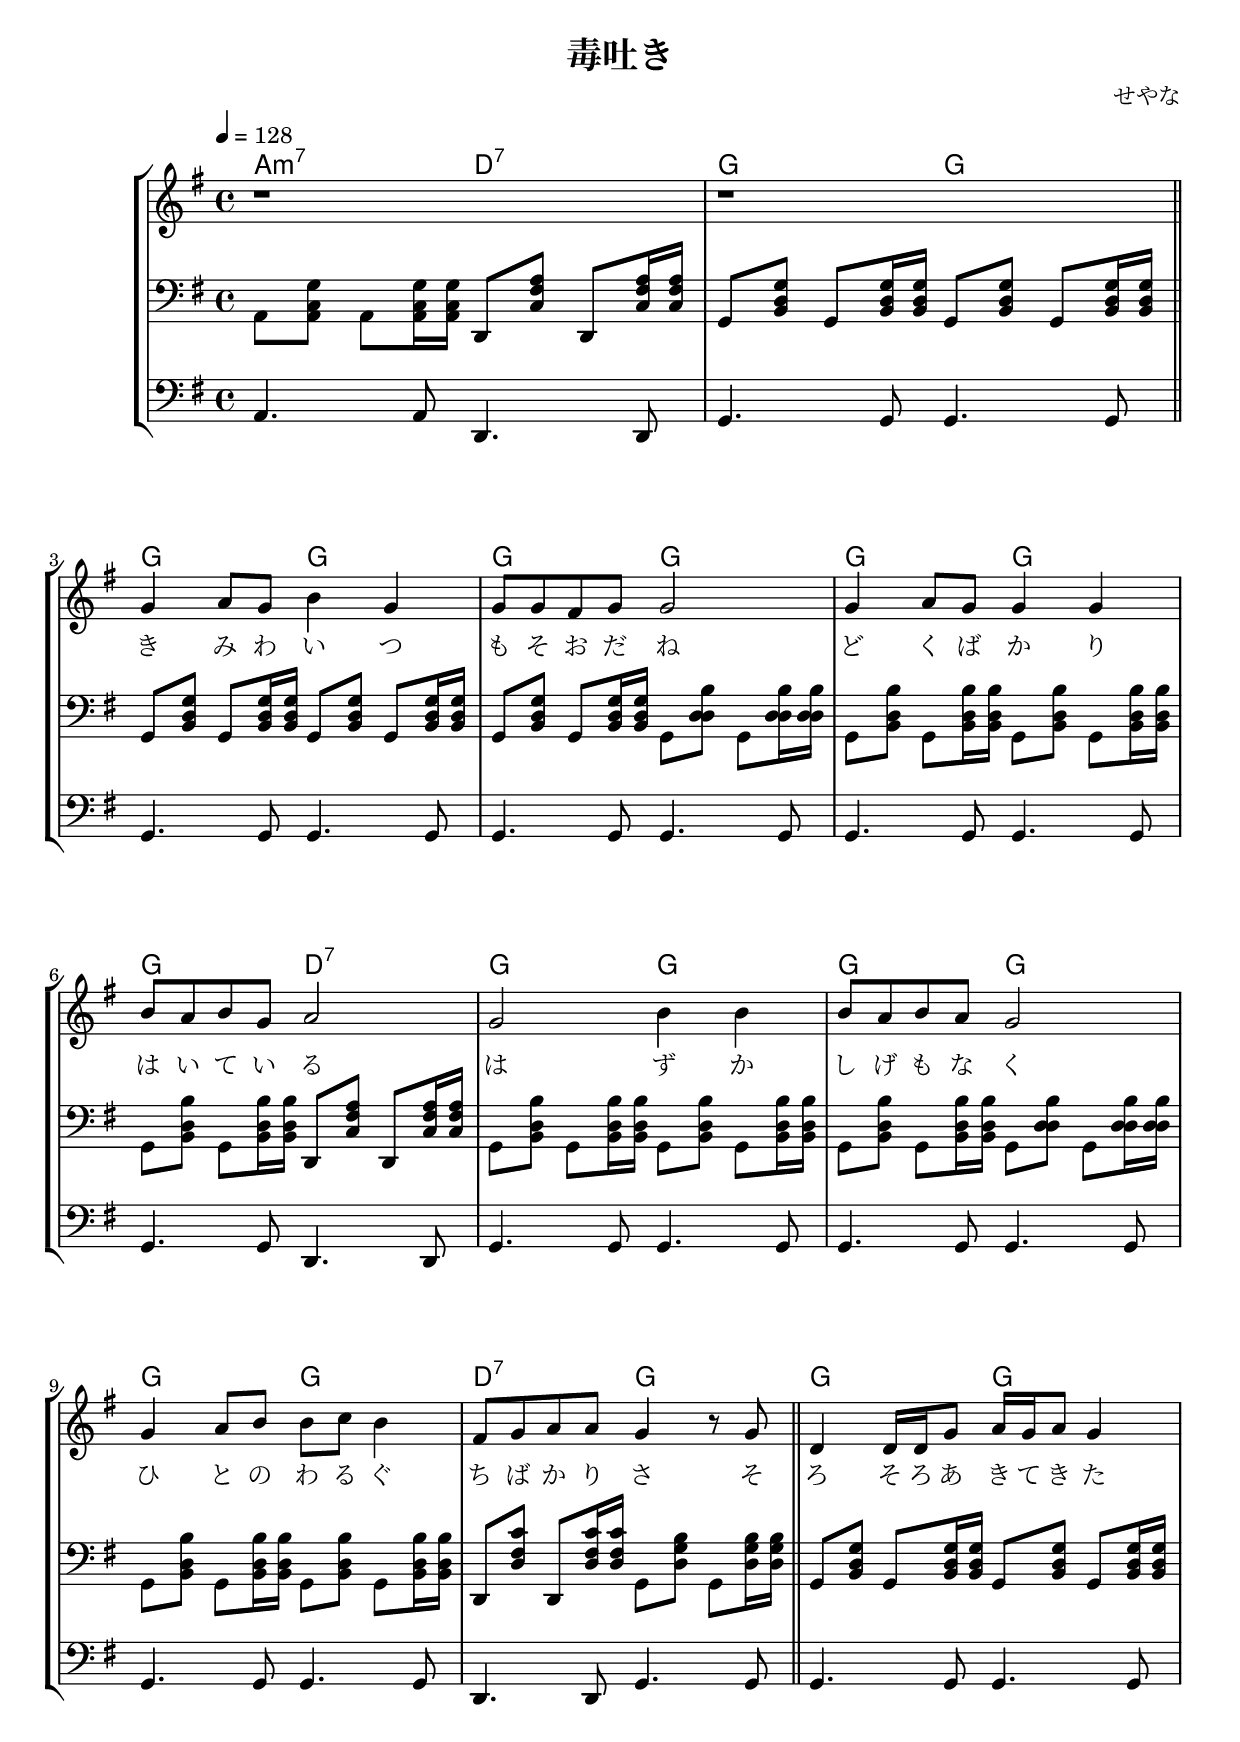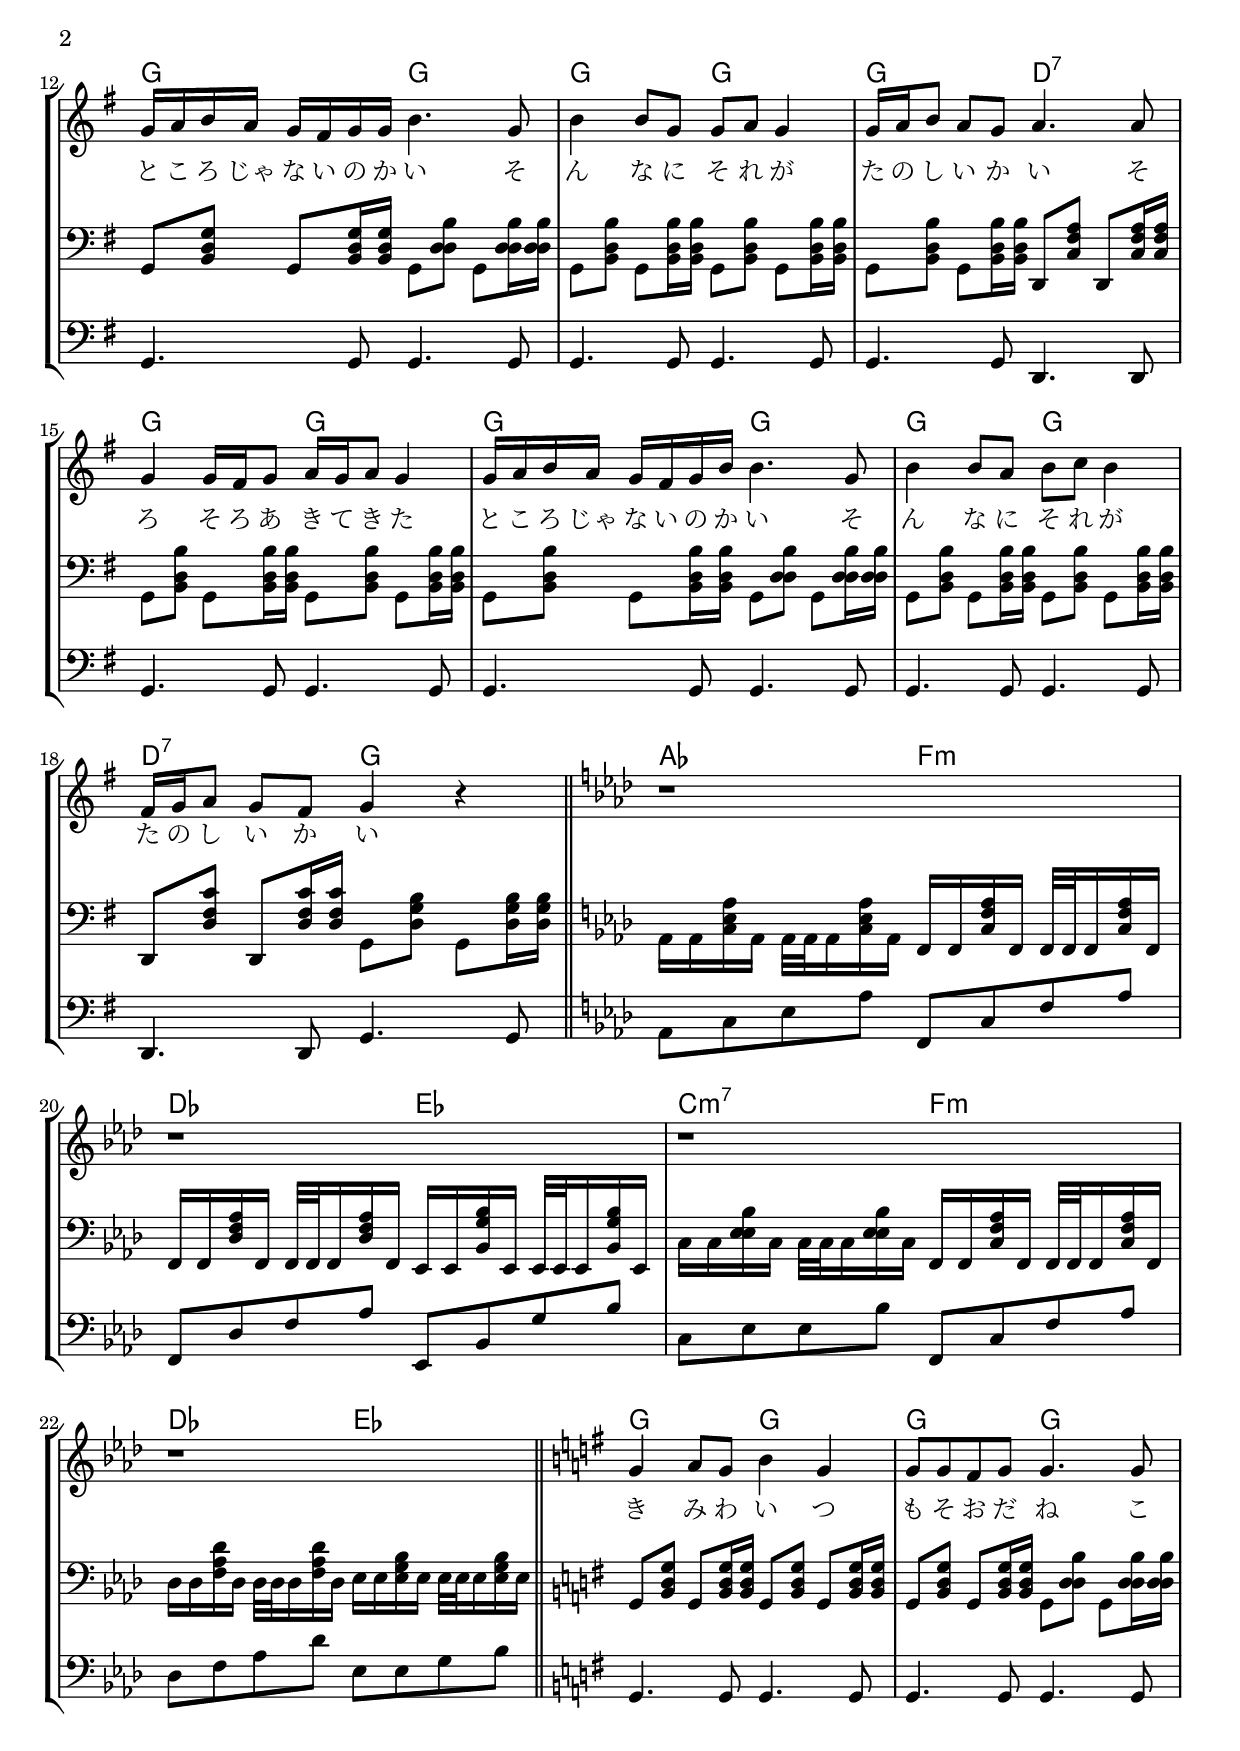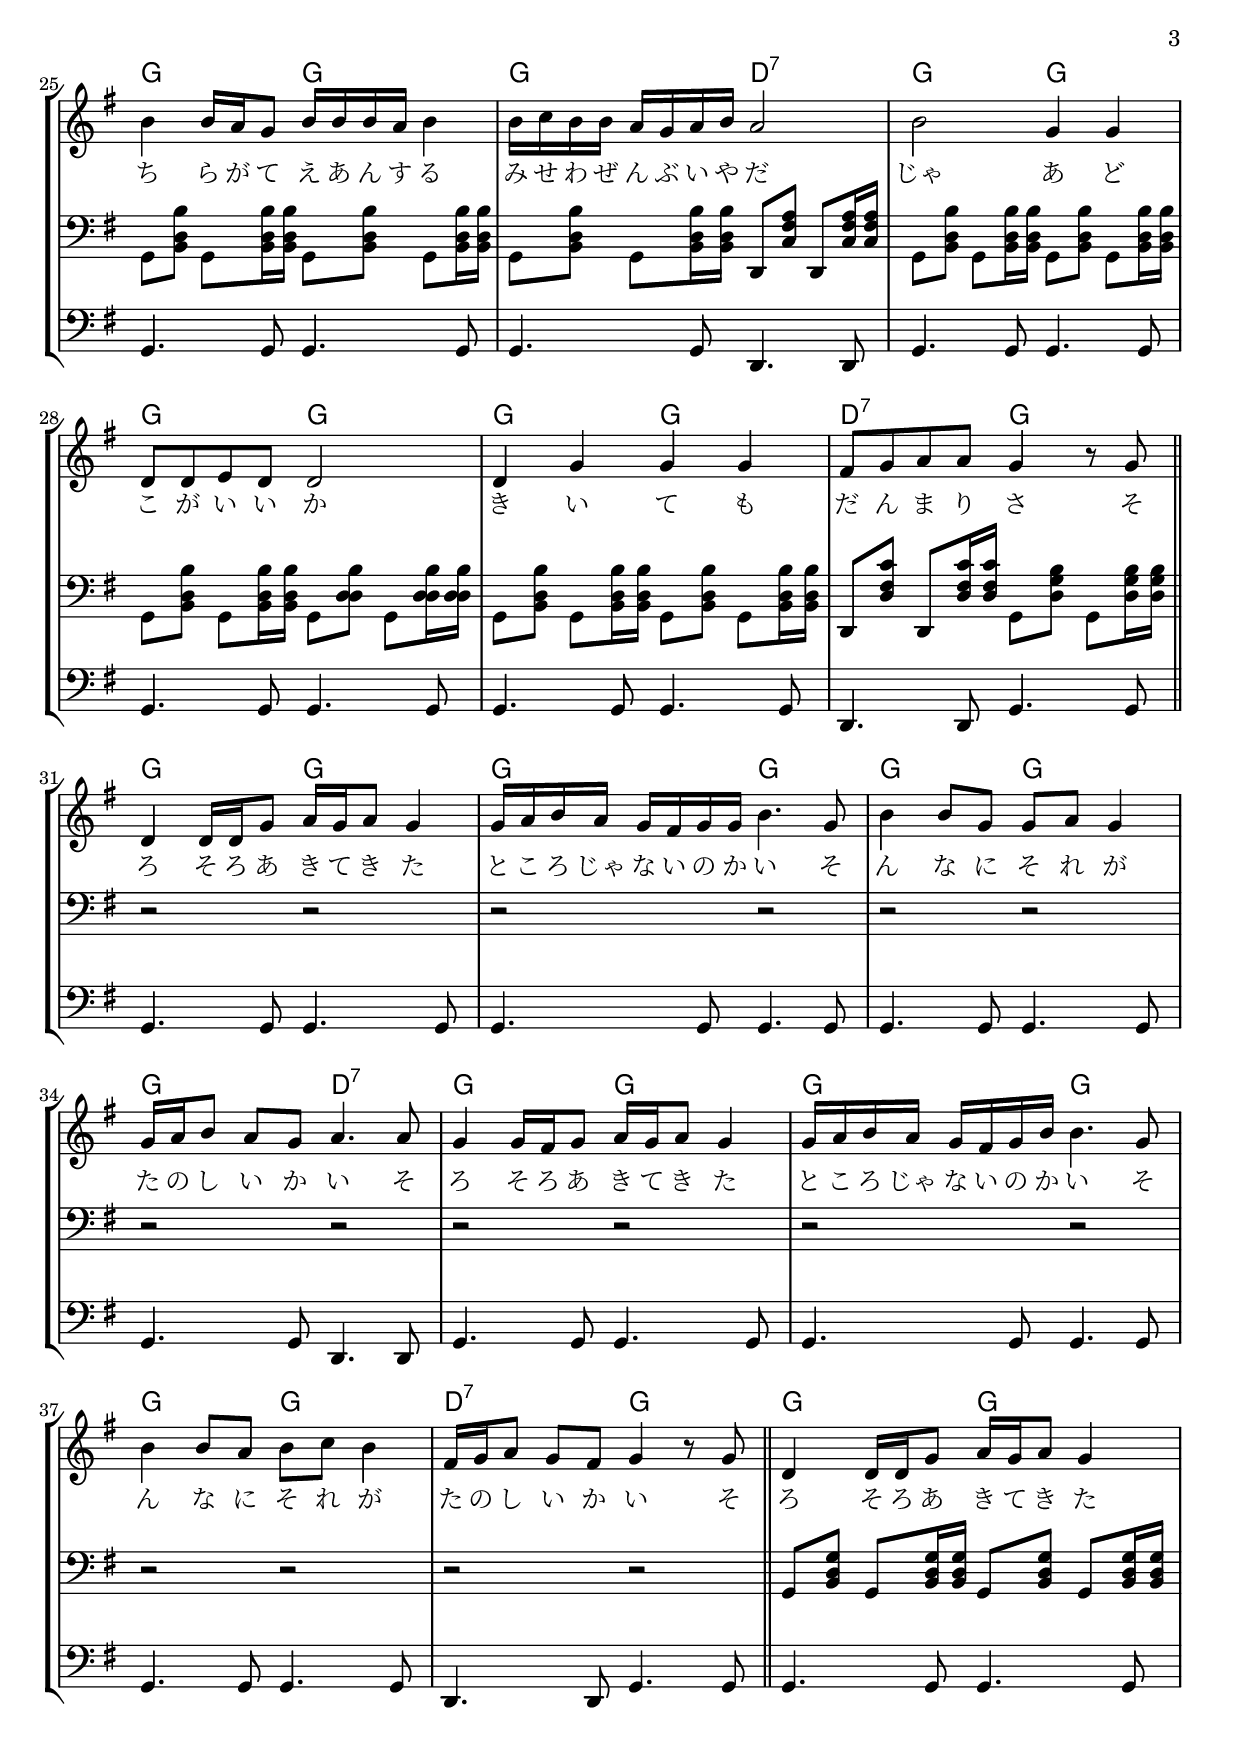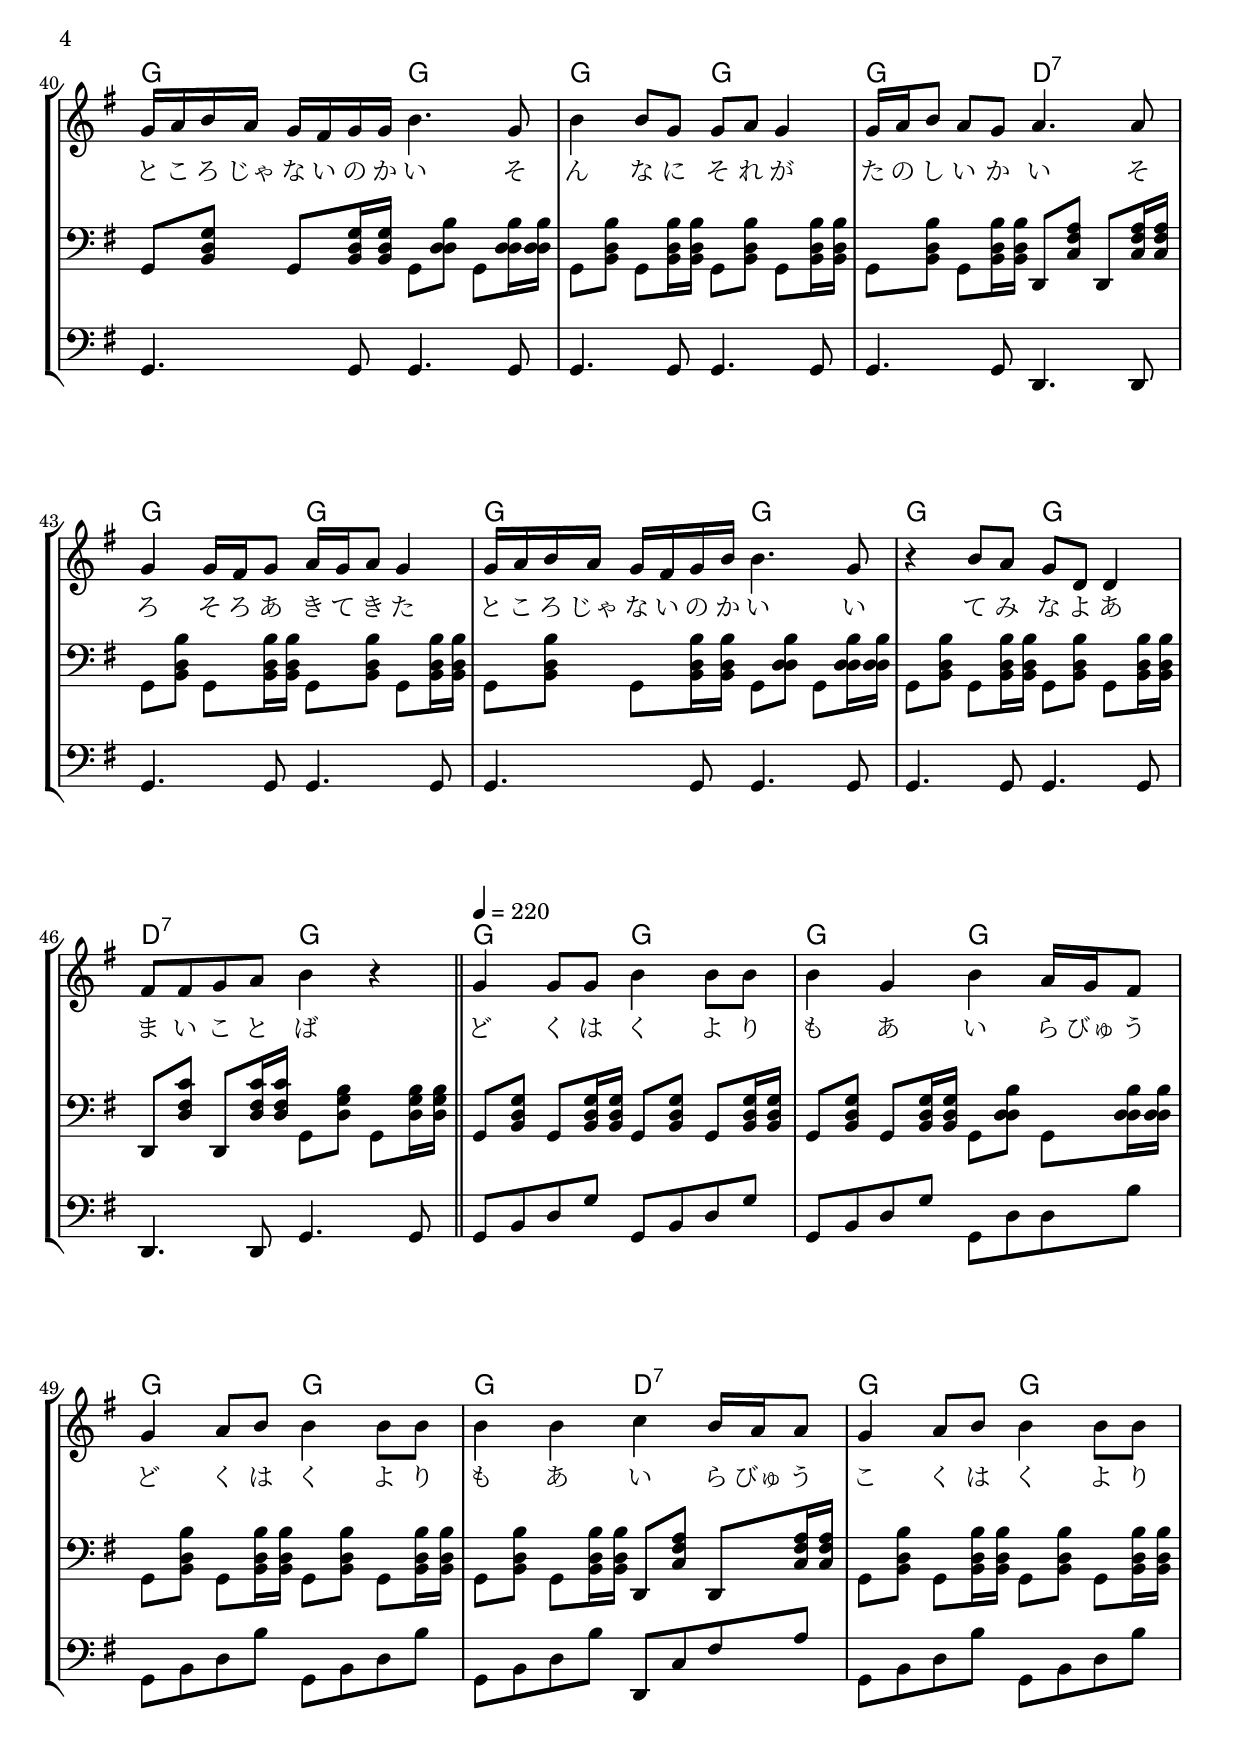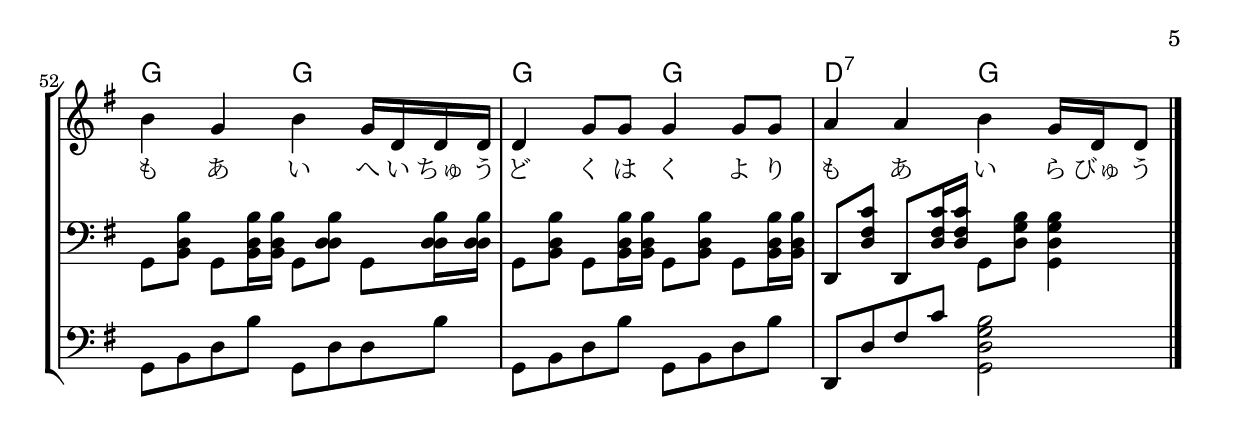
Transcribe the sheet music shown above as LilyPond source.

\version "2.12.1"

\header {
	title = \markup {毒吐き}
	composer = \markup \center-column {せやな}
}

harmony = \chordmode {
	a2:min7 d:7 g g 

	g g g g g g g d:7 g g g g g g d:7 g 

	g g g g g g g d:7 g g g g g g d:7 g 

	as f:m des es c:min7 f:m des es 

	g g g g g g g d:7 g g g g g g d:7 g 

	g g g g g g g d:7 g g g g g g d:7 g 

	g g g g g g g d:7 g g g g g g d:7 g 

	g g g g g g g d:7 g g g g g g d:7 g 
}

melody = {
	\key g \major
	\tempo 4 = 128
	r1 | r1   
	\set Staff.midiInstrument = #"mmi0.38"
	 g'4  a'8  g'8  b'4  g'4 
	g'8  g'8  fis'8  g'8  g'2 
	g'4  a'8  g'8  g'4  g'4 
	b'8  a'8  b'8  g'8  a'2 
	g'2  b'4  b'4 
	b'8  a'8  b'8  a'8  g'2 
	g'4  a'8  b'8  b'8  c''8  b'4 
	fis'8  g'8  a'8  a'8  g'4  	r8 	\set Staff.midiInstrument = #"mmi0.38"
	g'8 
	d'4  d'16  d'16  g'8  a'16  g'16  a'8  g'4 
	g'16  a'16  b'16  a'16  g'16  fis'16  g'16  g'16  b'4.  g'8 
	b'4  b'8  g'8  g'8  a'8  g'4 
	g'16  a'16  b'8  a'8  g'8  a'4.  a'8 
	g'4  g'16  fis'16  g'8  a'16  g'16  a'8  g'4 
	g'16  a'16  b'16  a'16  g'16  fis'16  g'16  b'16  b'4.  g'8 
	b'4  b'8  a'8  b'8  c''8  b'4 
	fis'16  g'16  a'8  g'8  fis'8  g'4  	r4 	\key as \major
	r1 | r1 | r1 | r1   
	\set Staff.midiInstrument = #"mmi0.38"
		\key g \major
 g'4  a'8  g'8  b'4  g'4 
	g'8  g'8  fis'8  g'8  g'4.  g'8 
	b'4  b'16  a'16  g'8  b'16  b'16  b'16  a'16  b'4 
	b'16  c''16  b'16  b'16  a'16  g'16  a'16  b'16  a'2 
	b'2  g'4  g'4 
	d'8  d'8  e'8  d'8  d'2 
	d'4  g'4  g'4  g'4 
	fis'8  g'8  a'8  a'8  g'4  	r8 	\set Staff.midiInstrument = #"mmi0.38"
	g'8 
	d'4  d'16  d'16  g'8  a'16  g'16  a'8  g'4 
	g'16  a'16  b'16  a'16  g'16  fis'16  g'16  g'16  b'4.  g'8 
	b'4  b'8  g'8  g'8  a'8  g'4 
	g'16  a'16  b'8  a'8  g'8  a'4.  a'8 
	g'4  g'16  fis'16  g'8  a'16  g'16  a'8  g'4 
	g'16  a'16  b'16  a'16  g'16  fis'16  g'16  b'16  b'4.  g'8 
	b'4  b'8  a'8  b'8  c''8  b'4 
	fis'16  g'16  a'8  g'8  fis'8  g'4  	r8 	\set Staff.midiInstrument = #"mmi0.38"
	g'8 
	d'4  d'16  d'16  g'8  a'16  g'16  a'8  g'4 
	g'16  a'16  b'16  a'16  g'16  fis'16  g'16  g'16  b'4.  g'8 
	b'4  b'8  g'8  g'8  a'8  g'4 
	g'16  a'16  b'8  a'8  g'8  a'4.  a'8 
	g'4  g'16  fis'16  g'8  a'16  g'16  a'8  g'4 
	g'16  a'16  b'16  a'16  g'16  fis'16  g'16  b'16  b'4.  g'8 
	r4  b'8  a'8  g'8  d'8  d'4 
	fis'8  fis'8  g'8  a'8  b'4  	r4 	\set Staff.midiInstrument = #"mmi0.38"
		\tempo 4 = 220
 g'4  g'8  g'8  b'4  b'8  b'8 
	b'4  g'4  b'4  a'16  g'16  fis'8 
	g'4  a'8  b'8  b'4  b'8  b'8 
	b'4  b'4  c''4  b'16  a'16  a'8 
	g'4  a'8  b'8  b'4  b'8  b'8 
	b'4  g'4  b'4  g'16  d'16  d'16  d'16 
	d'4  g'8  g'8  g'4  g'8  g'8 
	a'4  a'4  b'4  g'16  d'16  d'8
	\bar "|."
}

words = \lyricmode {
	
	き  み  わ  い  つ  も  そ  お  だ  ね  ど  く  ば  か  り  は  い  て  い  る  は  ず  か  し  げ  も  な  く  ひ  と  の  わ  る  ぐ  ち  ば  か  り  さ  
	そ  ろ  そ  ろ  あ  き  て  き  た  と  こ  ろ  じゃ  な  い  の  か  い  そ  ん  な  に  そ  れ  が  た  の  し  い  か  い  そ  ろ  そ  ろ  あ  き  て  き  た  と  こ  ろ  じゃ  な  い  の  か  い  そ  ん  な  に  そ  れ  が  た  の  し  い  か  い  
	
	き  み  わ  い  つ  も  そ  お  だ  ね  こ  ち  ら  が  て  え  あ  ん  す  る  み  せ  わ  ぜ  ん  ぶ  い  や  だ  じゃ  あ  ど  こ  が  い  い  か  き  い  て  も  だ  ん  ま  り  さ  
	そ  ろ  そ  ろ  あ  き  て  き  た  と  こ  ろ  じゃ  な  い  の  か  い  そ  ん  な  に  そ  れ  が  た  の  し  い  か  い  そ  ろ  そ  ろ  あ  き  て  き  た  と  こ  ろ  じゃ  な  い  の  か  い  そ  ん  な  に  そ  れ  が  た  の  し  い  か  い  
	そ  ろ  そ  ろ  あ  き  て  き  た  と  こ  ろ  じゃ  な  い  の  か  い  そ  ん  な  に  そ  れ  が  た  の  し  い  か  い  そ  ろ  そ  ろ  あ  き  て  き  た  と  こ  ろ  じゃ  な  い  の  か  い  い  て  み  な  よ  あ  ま  い  こ  と  ば  
	ど  く  は  く  よ  り  も  あ  い  ら  びゅ  う  ど  く  は  く  よ  り  も  あ  い  ら  びゅ  う  こ  く  は  く  よ  り  も  あ  い  へ  い  ちゅ  う  ど  く  は  く  よ  り  も  あ  い  ら  びゅ  う  
}

tempochange = {
	\tempo 4 = 128
	r1 | r1 \bar "||"
	\tempo 4 = 128
	r1 | r1 | r1 | r1 | r1 | r1 | r1 | r1 \bar "||"
	\tempo 4 = 128
	r1 | r1 | r1 | r1 | r1 | r1 | r1 | r1 \bar "||"
	\tempo 4 = 128
	r1 | r1 | r1 | r1 \bar "||"
	\tempo 4 = 128
	r1 | r1 | r1 | r1 | r1 | r1 | r1 | r1 \bar "||"
	\tempo 4 = 128
	r1 | r1 | r1 | r1 | r1 | r1 | r1 | r1 \bar "||"
	\tempo 4 = 128
	r1 | r1 | r1 | r1 | r1 | r1 | r1 | r1 \bar "||"
	\tempo 4 = 220
	r1 | r1 | r1 | r1 | r1 | r1 | r1 | r1 \bar "|."
}

mainacc = {
	\clef bass
	\set Staff.midiInstrument = #"Distorted Guitar"
	\key g \major
	\tempo 4 = 128
	a,8 <a, c g> a, <a, c g>16 <a, c g>
	d,8 <c fis a> d, <c fis a>16 <c fis a>
	g,8 <b, d g> g, <b, d g>16 <b, d g>
	g,8 <b, d g> g, <b, d g>16 <b, d g>
	\bar "||"

	\set Staff.midiInstrument = #"Distorted Guitar"
	g,8 <b, d g> g, <b, d g>16 <b, d g>
	g,8 <b, d g> g, <b, d g>16 <b, d g>
	g,8 <b, d g> g, <b, d g>16 <b, d g>
	g,8 <d d b> g, <d d b>16 <d d b>
	g,8 <b, d b> g, <b, d b>16 <b, d b>
	g,8 <b, d b> g, <b, d b>16 <b, d b>
	g,8 <b, d b> g, <b, d b>16 <b, d b>
	d,8 <c fis a> d, <c fis a>16 <c fis a>
	g,8 <b, d b> g, <b, d b>16 <b, d b>
	g,8 <b, d b> g, <b, d b>16 <b, d b>
	g,8 <b, d b> g, <b, d b>16 <b, d b>
	g,8 <d d b> g, <d d b>16 <d d b>
	g,8 <b, d b> g, <b, d b>16 <b, d b>
	g,8 <b, d b> g, <b, d b>16 <b, d b>
	d,8 <d fis c'> d, <d fis c'>16 <d fis c'>
	g,8 <d g b> g, <d g b>16 <d g b>
	\bar "||"

	\set Staff.midiInstrument = #"Distorted Guitar"
	g,8 <b, d g> g, <b, d g>16 <b, d g>
	g,8 <b, d g> g, <b, d g>16 <b, d g>
	g,8 <b, d g> g, <b, d g>16 <b, d g>
	g,8 <d d b> g, <d d b>16 <d d b>
	g,8 <b, d b> g, <b, d b>16 <b, d b>
	g,8 <b, d b> g, <b, d b>16 <b, d b>
	g,8 <b, d b> g, <b, d b>16 <b, d b>
	d,8 <c fis a> d, <c fis a>16 <c fis a>
	g,8 <b, d b> g, <b, d b>16 <b, d b>
	g,8 <b, d b> g, <b, d b>16 <b, d b>
	g,8 <b, d b> g, <b, d b>16 <b, d b>
	g,8 <d d b> g, <d d b>16 <d d b>
	g,8 <b, d b> g, <b, d b>16 <b, d b>
	g,8 <b, d b> g, <b, d b>16 <b, d b>
	d,8 <d fis c'> d, <d fis c'>16 <d fis c'>
	g,8 <d g b> g, <d g b>16 <d g b>
	\bar "||"

	\set Staff.midiInstrument = #"Distorted Guitar"
	\key as \major
	as,16 as,16 <c es as>16 as,16   as,32 as,32 as,16 <c es as>16 as,16
	f,16 f,16 <c f as>16 f,16   f,32 f,32 f,16 <c f as>16 f,16
	f,16 f,16 <des f as>16 f,16   f,32 f,32 f,16 <des f as>16 f,16
	es,16 es,16 <bes, g bes>16 es,16   es,32 es,32 es,16 <bes, g bes>16 es,16
	c16 c16 <es es bes>16 c16   c32 c32 c16 <es es bes>16 c16
	f,16 f,16 <c f as>16 f,16   f,32 f,32 f,16 <c f as>16 f,16
	des16 des16 <f as des'>16 des16   des32 des32 des16 <f as des'>16 des16
	es16 es16 <es g bes>16 es16   es32 es32 es16 <es g bes>16 es16
	\bar "||"

	\set Staff.midiInstrument = #"Distorted Guitar"
	\key g \major
	g,8 <b, d g> g, <b, d g>16 <b, d g>
	g,8 <b, d g> g, <b, d g>16 <b, d g>
	g,8 <b, d g> g, <b, d g>16 <b, d g>
	g,8 <d d b> g, <d d b>16 <d d b>
	g,8 <b, d b> g, <b, d b>16 <b, d b>
	g,8 <b, d b> g, <b, d b>16 <b, d b>
	g,8 <b, d b> g, <b, d b>16 <b, d b>
	d,8 <c fis a> d, <c fis a>16 <c fis a>
	g,8 <b, d b> g, <b, d b>16 <b, d b>
	g,8 <b, d b> g, <b, d b>16 <b, d b>
	g,8 <b, d b> g, <b, d b>16 <b, d b>
	g,8 <d d b> g, <d d b>16 <d d b>
	g,8 <b, d b> g, <b, d b>16 <b, d b>
	g,8 <b, d b> g, <b, d b>16 <b, d b>
	d,8 <d fis c'> d, <d fis c'>16 <d fis c'>
	g,8 <d g b> g, <d g b>16 <d g b>
	\bar "||"

	\set Staff.midiInstrument = #"Acoustic grand"
	r2
	r2
	r2
	r2
	r2
	r2
	r2
	r2
	r2
	r2
	r2
	r2
	r2
	r2
	r2
	r2
	\bar "||"

	\set Staff.midiInstrument = #"Distorted Guitar"
	g,8 <b, d g> g, <b, d g>16 <b, d g>
	g,8 <b, d g> g, <b, d g>16 <b, d g>
	g,8 <b, d g> g, <b, d g>16 <b, d g>
	g,8 <d d b> g, <d d b>16 <d d b>
	g,8 <b, d b> g, <b, d b>16 <b, d b>
	g,8 <b, d b> g, <b, d b>16 <b, d b>
	g,8 <b, d b> g, <b, d b>16 <b, d b>
	d,8 <c fis a> d, <c fis a>16 <c fis a>
	g,8 <b, d b> g, <b, d b>16 <b, d b>
	g,8 <b, d b> g, <b, d b>16 <b, d b>
	g,8 <b, d b> g, <b, d b>16 <b, d b>
	g,8 <d d b> g, <d d b>16 <d d b>
	g,8 <b, d b> g, <b, d b>16 <b, d b>
	g,8 <b, d b> g, <b, d b>16 <b, d b>
	d,8 <d fis c'> d, <d fis c'>16 <d fis c'>
	g,8 <d g b> g, <d g b>16 <d g b>
	\bar "||"

	\set Staff.midiInstrument = #"Distorted Guitar"
	\tempo 4 = 220
	g,8 <b, d g> g, <b, d g>16 <b, d g>
	g,8 <b, d g> g, <b, d g>16 <b, d g>
	g,8 <b, d g> g, <b, d g>16 <b, d g>
	g,8 <d d b> g, <d d b>16 <d d b>
	g,8 <b, d b> g, <b, d b>16 <b, d b>
	g,8 <b, d b> g, <b, d b>16 <b, d b>
	g,8 <b, d b> g, <b, d b>16 <b, d b>
	d,8 <c fis a> d, <c fis a>16 <c fis a>
	g,8 <b, d b> g, <b, d b>16 <b, d b>
	g,8 <b, d b> g, <b, d b>16 <b, d b>
	g,8 <b, d b> g, <b, d b>16 <b, d b>
	g,8 <d d b> g, <d d b>16 <d d b>
	g,8 <b, d b> g, <b, d b>16 <b, d b>
	g,8 <b, d b> g, <b, d b>16 <b, d b>
	d,8 <d fis c'> d, <d fis c'>16 <d fis c'>
	g,8 <d g b>8 <g, d g b>4
	\bar "|."
}

subacc = {
	\clef bass
	\set Staff.midiInstrument = #"Slap Bass 1"
	\key g \major
	\tempo 4 = 128
	a,4.a,8
	d,4.d,8
	g,4.g,8
	g,4.g,8
	\bar "||"

	\set Staff.midiInstrument = #"Slap Bass 1"
	g,4.g,8
	g,4.g,8
	g,4.g,8
	g,4.g,8
	g,4.g,8
	g,4.g,8
	g,4.g,8
	d,4.d,8
	g,4.g,8
	g,4.g,8
	g,4.g,8
	g,4.g,8
	g,4.g,8
	g,4.g,8
	d,4.d,8
	g,4.g,8
	\bar "||"

	\set Staff.midiInstrument = #"Slap Bass 1"
	g,4.g,8
	g,4.g,8
	g,4.g,8
	g,4.g,8
	g,4.g,8
	g,4.g,8
	g,4.g,8
	d,4.d,8
	g,4.g,8
	g,4.g,8
	g,4.g,8
	g,4.g,8
	g,4.g,8
	g,4.g,8
	d,4.d,8
	g,4.g,8
	\bar "||"

	\set Staff.midiInstrument = #"Guitar harmonics"
	\key as \major
	as,8 c8 es8 as8
	f,8 c8 f8 as8
	f,8 des8 f8 as8
	es,8 bes,8 g8 bes8
	c8 es8 es8 bes8
	f,8 c8 f8 as8
	des8 f8 as8 des'8
	es8 es8 g8 bes8
	\bar "||"

	\set Staff.midiInstrument = #"Slap Bass 1"
	\key g \major
	g,4.g,8
	g,4.g,8
	g,4.g,8
	g,4.g,8
	g,4.g,8
	g,4.g,8
	g,4.g,8
	d,4.d,8
	g,4.g,8
	g,4.g,8
	g,4.g,8
	g,4.g,8
	g,4.g,8
	g,4.g,8
	d,4.d,8
	g,4.g,8
	\bar "||"

	\set Staff.midiInstrument = #"Slap Bass 1"
	g,4.g,8
	g,4.g,8
	g,4.g,8
	g,4.g,8
	g,4.g,8
	g,4.g,8
	g,4.g,8
	d,4.d,8
	g,4.g,8
	g,4.g,8
	g,4.g,8
	g,4.g,8
	g,4.g,8
	g,4.g,8
	d,4.d,8
	g,4.g,8
	\bar "||"

	\set Staff.midiInstrument = #"Slap Bass 1"
	g,4.g,8
	g,4.g,8
	g,4.g,8
	g,4.g,8
	g,4.g,8
	g,4.g,8
	g,4.g,8
	d,4.d,8
	g,4.g,8
	g,4.g,8
	g,4.g,8
	g,4.g,8
	g,4.g,8
	g,4.g,8
	d,4.d,8
	g,4.g,8
	\bar "||"

	\set Staff.midiInstrument = #"Overdriven Guitar"
	\tempo 4 = 220
	g,8 b,8 d8 g8
	g,8 b,8 d8 g8
	g,8 b,8 d8 g8
	g,8 d8 d8 b8
	g,8 b,8 d8 b8
	g,8 b,8 d8 b8
	g,8 b,8 d8 b8
	d,8 c8 fis8 a8
	g,8 b,8 d8 b8
	g,8 b,8 d8 b8
	g,8 b,8 d8 b8
	g,8 d8 d8 b8
	g,8 b,8 d8 b8
	g,8 b,8 d8 b8
	d,8 d8 fis8 c'8
	<g, d g b>2
	\bar "|."
}

percA = {
	\drummode {
	r1  |hh4 hh4 hh2  \bar "||"
	r1  |hh4 hh4 hh4 hh4  |r1  |hh4 hh4 hh4 hh4  |r1  |hh4 hh4 hh4 hh4  |r1  |hh4 hh4 hh2  \bar "||"
	r1  |hh4 hh4 hh4 hh4  |r1  |hh4 hh4 hh4 hh4  |r1  |hh4 hh4 hh4 hh4  |r1  |hh4 hh4 hh2  \bar "||"
	r1  |hh4 hh4 hh4 hh4  |r1  |hh4 hh4 hh2  \bar "||"
	r1  |hh4 hh4 hh4 hh4  |r1  |hh4 hh4 hh4 hh4  |r1  |hh4 hh4 hh4 hh4  |r1  |hh4 hh4 hh2  \bar "||"
	r1  |hh4 hh4 hh4 hh4  |r1  |hh4 hh4 hh4 hh4  |r1  |hh4 hh4 hh4 hh4  |r1  |hh4 hh4 hh2  \bar "||"
	r1  |hh4 hh4 hh4 hh4  |r1  |hh4 hh4 hh4 hh4  |r1  |hh4 hh4 hh4 hh4  |r1  |hh4 hh4 hh2  \bar "||"
	r1  |hh4 hh4 hh4 hh4  |r1  |hh4 hh4 hh4 hh4  |r1  |hh4 hh4 hh4 hh4  |r1  |hh4 hh4 hh2  \bar "|."
	}
}

percB = {
	\drummode {
	sn4 sn4 sn4 sn4  |r4 sn4 r16 sn16 sn16 sn16 sn16 sn16 sn16 sn16  \bar "||"
	sn4 sn4 sn4 sn4  |r4 sn2 sn8. sn16  |sn4 sn4 sn4 sn4  |r4 sn2 sn8. sn16  |sn4 sn4 sn4 sn4  |r4 sn2 sn8. sn16  |sn4 sn4 sn4 sn4  |r4 sn4 r16 sn16 sn16 sn16 sn16 sn16 sn16 sn16  \bar "||"
	sn4 sn4 sn4 sn4  |r4 sn2 sn8. sn16  |sn4 sn4 sn4 sn4  |r4 sn2 sn8. sn16  |sn4 sn4 sn4 sn4  |r4 sn2 sn8. sn16  |sn4 sn4 sn4 sn4  |r4 sn4 r16 sn16 sn16 sn16 sn16 sn16 sn16 sn16  \bar "||"
	sn4 sn4 sn4 sn4  |r4 sn2 sn8. sn16  |sn4 sn4 sn4 sn4  |r4 sn4 r16 sn16 sn16 sn16 sn16 sn16 sn16 sn16  \bar "||"
	sn4 sn4 sn4 sn4  |r4 sn2 sn8. sn16  |sn4 sn4 sn4 sn4  |r4 sn2 sn8. sn16  |sn4 sn4 sn4 sn4  |r4 sn2 sn8. sn16  |sn4 sn4 sn4 sn4  |r4 sn4 r16 sn16 sn16 sn16 sn16 sn16 sn16 sn16  \bar "||"
	sn4 sn4 sn4 sn4  |r4 sn2 sn8. sn16  |sn4 sn4 sn4 sn4  |r4 sn2 sn8. sn16  |sn4 sn4 sn4 sn4  |r4 sn2 sn8. sn16  |sn4 sn4 sn4 sn4  |r4 sn4 r16 sn16 sn16 sn16 sn16 sn16 sn16 sn16  \bar "||"
	sn4 sn4 sn4 sn4  |r4 sn2 sn8. sn16  |sn4 sn4 sn4 sn4  |r4 sn2 sn8. sn16  |sn4 sn4 sn4 sn4  |r4 sn2 sn8. sn16  |sn4 sn4 sn4 sn4  |r4 sn4 r16 sn16 sn16 sn16 sn16 sn16 sn16 sn16  \bar "||"
	sn4 sn4 sn4 sn4  |r4 sn2 sn8. sn16  |sn4 sn4 sn4 sn4  |r4 sn2 sn8. sn16  |sn4 sn4 sn4 sn4  |r4 sn2 sn8. sn16  |sn4 sn4 sn4 sn4  |r4 sn4 r16 sn16 sn16 sn16 sn16 sn16 sn16 sn16  \bar "|."
	}
}

percC = {
	\drummode {
	bd16 bd16 bd16 bd16 bd16 bd16 bd16 bd16 bd16 bd16 bd16 bd16 bd16 bd16 bd16 bd16  |bd8 bd8 bd8 bd8 bd8 bd8 bd8 bd8  \bar "||"
	bd16 bd16 bd16 bd16 bd16 bd16 bd16 bd16 bd16 bd16 bd16 bd16 bd16 bd16 bd16 bd16  |bd8 bd8 bd8 bd8 bd8 bd8 bd8 bd8  |bd16 bd16 bd16 bd16 bd16 bd16 bd16 bd16 bd16 bd16 bd16 bd16 bd16 bd16 bd16 bd16  |bd8 bd8 bd8 bd8 bd8 bd8 bd8 bd8  |bd16 bd16 bd16 bd16 bd16 bd16 bd16 bd16 bd16 bd16 bd16 bd16 bd16 bd16 bd16 bd16  |bd8 bd8 bd8 bd8 bd8 bd8 bd8 bd8  |bd16 bd16 bd16 bd16 bd16 bd16 bd16 bd16 bd16 bd16 bd16 bd16 bd16 bd16 bd16 bd16  |bd8 bd8 bd8 bd8 bd8 bd8 bd8 bd8  \bar "||"
	bd16 bd16 bd16 bd16 bd16 bd16 bd16 bd16 bd16 bd16 bd16 bd16 bd16 bd16 bd16 bd16  |bd8 bd8 bd8 bd8 bd8 bd8 bd8 bd8  |bd16 bd16 bd16 bd16 bd16 bd16 bd16 bd16 bd16 bd16 bd16 bd16 bd16 bd16 bd16 bd16  |bd8 bd8 bd8 bd8 bd8 bd8 bd8 bd8  |bd16 bd16 bd16 bd16 bd16 bd16 bd16 bd16 bd16 bd16 bd16 bd16 bd16 bd16 bd16 bd16  |bd8 bd8 bd8 bd8 bd8 bd8 bd8 bd8  |bd16 bd16 bd16 bd16 bd16 bd16 bd16 bd16 bd16 bd16 bd16 bd16 bd16 bd16 bd16 bd16  |bd8 bd8 bd8 bd8 bd8 bd8 bd8 bd8  \bar "||"
	bd16 bd16 bd16 bd16 bd16 bd16 bd16 bd16 bd16 bd16 bd16 bd16 bd16 bd16 bd16 bd16  |bd8 bd8 bd8 bd8 bd8 bd8 bd8 bd8  |bd16 bd16 bd16 bd16 bd16 bd16 bd16 bd16 bd16 bd16 bd16 bd16 bd16 bd16 bd16 bd16  |bd8 bd8 bd8 bd8 bd8 bd8 bd8 bd8  \bar "||"
	bd16 bd16 bd16 bd16 bd16 bd16 bd16 bd16 bd16 bd16 bd16 bd16 bd16 bd16 bd16 bd16  |bd8 bd8 bd8 bd8 bd8 bd8 bd8 bd8  |bd16 bd16 bd16 bd16 bd16 bd16 bd16 bd16 bd16 bd16 bd16 bd16 bd16 bd16 bd16 bd16  |bd8 bd8 bd8 bd8 bd8 bd8 bd8 bd8  |bd16 bd16 bd16 bd16 bd16 bd16 bd16 bd16 bd16 bd16 bd16 bd16 bd16 bd16 bd16 bd16  |bd8 bd8 bd8 bd8 bd8 bd8 bd8 bd8  |bd16 bd16 bd16 bd16 bd16 bd16 bd16 bd16 bd16 bd16 bd16 bd16 bd16 bd16 bd16 bd16  |bd8 bd8 bd8 bd8 bd8 bd8 bd8 bd8  \bar "||"
	bd16 bd16 bd16 bd16 bd16 bd16 bd16 bd16 bd16 bd16 bd16 bd16 bd16 bd16 bd16 bd16  |bd8 bd8 bd8 bd8 bd8 bd8 bd8 bd8  |bd16 bd16 bd16 bd16 bd16 bd16 bd16 bd16 bd16 bd16 bd16 bd16 bd16 bd16 bd16 bd16  |bd8 bd8 bd8 bd8 bd8 bd8 bd8 bd8  |bd16 bd16 bd16 bd16 bd16 bd16 bd16 bd16 bd16 bd16 bd16 bd16 bd16 bd16 bd16 bd16  |bd8 bd8 bd8 bd8 bd8 bd8 bd8 bd8  |bd16 bd16 bd16 bd16 bd16 bd16 bd16 bd16 bd16 bd16 bd16 bd16 bd16 bd16 bd16 bd16  |bd8 bd8 bd8 bd8 bd8 bd8 bd8 bd8  \bar "||"
	bd16 bd16 bd16 bd16 bd16 bd16 bd16 bd16 bd16 bd16 bd16 bd16 bd16 bd16 bd16 bd16  |bd8 bd8 bd8 bd8 bd8 bd8 bd8 bd8  |bd16 bd16 bd16 bd16 bd16 bd16 bd16 bd16 bd16 bd16 bd16 bd16 bd16 bd16 bd16 bd16  |bd8 bd8 bd8 bd8 bd8 bd8 bd8 bd8  |bd16 bd16 bd16 bd16 bd16 bd16 bd16 bd16 bd16 bd16 bd16 bd16 bd16 bd16 bd16 bd16  |bd8 bd8 bd8 bd8 bd8 bd8 bd8 bd8  |bd16 bd16 bd16 bd16 bd16 bd16 bd16 bd16 bd16 bd16 bd16 bd16 bd16 bd16 bd16 bd16  |bd8 bd8 bd8 bd8 bd8 bd8 bd8 bd8  \bar "||"
	bd16 bd16 bd16 bd16 bd16 bd16 bd16 bd16 bd16 bd16 bd16 bd16 bd16 bd16 bd16 bd16  |bd8 bd8 bd8 bd8 bd8 bd8 bd8 bd8  |bd16 bd16 bd16 bd16 bd16 bd16 bd16 bd16 bd16 bd16 bd16 bd16 bd16 bd16 bd16 bd16  |bd8 bd8 bd8 bd8 bd8 bd8 bd8 bd8  |bd16 bd16 bd16 bd16 bd16 bd16 bd16 bd16 bd16 bd16 bd16 bd16 bd16 bd16 bd16 bd16  |bd8 bd8 bd8 bd8 bd8 bd8 bd8 bd8  |bd16 bd16 bd16 bd16 bd16 bd16 bd16 bd16 bd16 bd16 bd16 bd16 bd16 bd16 bd16 bd16  |bd8 bd8 bd8 bd8 bd8 bd8 bd8 bd8  \bar "|."
	}
}

percD = {
	\drummode {
	r1  |r8 hho4 hho2 r8  \bar "||"
	r1  |r8 hho4 hho4 hho4 hho8  |r1  |r8 hho4 hho4 hho4 hho8  |r1  |r8 hho4 hho4 hho4 hho8  |r1  |r8 hho4 hho2 r8  \bar "||"
	r1  |r8 hho4 hho4 hho4 hho8  |r1  |r8 hho4 hho4 hho4 hho8  |r1  |r8 hho4 hho4 hho4 hho8  |r1  |r8 hho4 hho2 r8  \bar "||"
	r1  |r8 hho4 hho4 hho4 hho8  |r1  |r8 hho4 hho2 r8  \bar "||"
	r1  |r8 hho4 hho4 hho4 hho8  |r1  |r8 hho4 hho4 hho4 hho8  |r1  |r8 hho4 hho4 hho4 hho8  |r1  |r8 hho4 hho2 r8  \bar "||"
	r1  |r8 hho4 hho4 hho4 hho8  |r1  |r8 hho4 hho4 hho4 hho8  |r1  |r8 hho4 hho4 hho4 hho8  |r1  |r8 hho4 hho2 r8  \bar "||"
	r1  |r8 hho4 hho4 hho4 hho8  |r1  |r8 hho4 hho4 hho4 hho8  |r1  |r8 hho4 hho4 hho4 hho8  |r1  |r8 hho4 hho2 r8  \bar "||"
	r1  |r8 hho4 hho4 hho4 hho8  |r1  |r8 hho4 hho4 hho4 hho8  |r1  |r8 hho4 hho4 hho4 hho8  |r1  |r8 hho4 hho2 r8  \bar "|."
	}
}

percE = {
	\drummode {
	cymc4 cymc4 cymc4 cymc4  |r1 \bar "||"
	cymc4 cymc4 cymc4 cymc4  |r1 |cymc4 cymc4 cymc4 cymc4  |r1 |cymc4 cymc4 cymc4 cymc4  |r1 |cymc4 cymc4 cymc4 cymc4  |r1 \bar "||"
	cymc4 cymc4 cymc4 cymc4  |r1 |cymc4 cymc4 cymc4 cymc4  |r1 |cymc4 cymc4 cymc4 cymc4  |r1 |cymc4 cymc4 cymc4 cymc4  |r1 \bar "||"
	cymc4 cymc4 cymc4 cymc4  |r1 |cymc4 cymc4 cymc4 cymc4  |r1 \bar "||"
	cymc4 cymc4 cymc4 cymc4  |r1 |cymc4 cymc4 cymc4 cymc4  |r1 |cymc4 cymc4 cymc4 cymc4  |r1 |cymc4 cymc4 cymc4 cymc4  |r1 \bar "||"
	cymc4 cymc4 cymc4 cymc4  |r1 |cymc4 cymc4 cymc4 cymc4  |r1 |cymc4 cymc4 cymc4 cymc4  |r1 |cymc4 cymc4 cymc4 cymc4  |r1 \bar "||"
	cymc4 cymc4 cymc4 cymc4  |r1 |cymc4 cymc4 cymc4 cymc4  |r1 |cymc4 cymc4 cymc4 cymc4  |r1 |cymc4 cymc4 cymc4 cymc4  |r1 \bar "||"
	cymc4 cymc4 cymc4 cymc4  |r1 |cymc4 cymc4 cymc4 cymc4  |r1 |cymc4 cymc4 cymc4 cymc4  |r1 |cymc4 cymc4 cymc4 cymc4  |r1 \bar "|."
	}
}

percF = {
	\drummode {
	r8 tommh2 tommh8. tommh16 tommh8  |r1 \bar "||"
	r8 tommh2 tommh8. tommh16 tommh8  |r1 |r8 tommh2 tommh8. tommh16 tommh8  |r1 |r8 tommh2 tommh8. tommh16 tommh8  |r1 |r8 tommh2 tommh8. tommh16 tommh8  |r1 \bar "||"
	r8 tommh2 tommh8. tommh16 tommh8  |r1 |r8 tommh2 tommh8. tommh16 tommh8  |r1 |r8 tommh2 tommh8. tommh16 tommh8  |r1 |r8 tommh2 tommh8. tommh16 tommh8  |r1 \bar "||"
	r8 tommh2 tommh8. tommh16 tommh8  |r1 |r8 tommh2 tommh8. tommh16 tommh8  |r1 \bar "||"
	r8 tommh2 tommh8. tommh16 tommh8  |r1 |r8 tommh2 tommh8. tommh16 tommh8  |r1 |r8 tommh2 tommh8. tommh16 tommh8  |r1 |r8 tommh2 tommh8. tommh16 tommh8  |r1 \bar "||"
	r8 tommh2 tommh8. tommh16 tommh8  |r1 |r8 tommh2 tommh8. tommh16 tommh8  |r1 |r8 tommh2 tommh8. tommh16 tommh8  |r1 |r8 tommh2 tommh8. tommh16 tommh8  |r1 \bar "||"
	r8 tommh2 tommh8. tommh16 tommh8  |r1 |r8 tommh2 tommh8. tommh16 tommh8  |r1 |r8 tommh2 tommh8. tommh16 tommh8  |r1 |r8 tommh2 tommh8. tommh16 tommh8  |r1 \bar "||"
	r8 tommh2 tommh8. tommh16 tommh8  |r1 |r8 tommh2 tommh8. tommh16 tommh8  |r1 |r8 tommh2 tommh8. tommh16 tommh8  |r1 |r8 tommh2 tommh8. tommh16 tommh8  |r1 \bar "|."
	}
}

percG = {
	\drummode {
	r4. toml16 toml2 toml16  |r1 \bar "||"
	r4. toml16 toml2 toml16  |r1 |r4. toml16 toml2 toml16  |r1 |r4. toml16 toml2 toml16  |r1 |r4. toml16 toml2 toml16  |r1 \bar "||"
	r4. toml16 toml2 toml16  |r1 |r4. toml16 toml2 toml16  |r1 |r4. toml16 toml2 toml16  |r1 |r4. toml16 toml2 toml16  |r1 \bar "||"
	r4. toml16 toml2 toml16  |r1 |r4. toml16 toml2 toml16  |r1 \bar "||"
	r4. toml16 toml2 toml16  |r1 |r4. toml16 toml2 toml16  |r1 |r4. toml16 toml2 toml16  |r1 |r4. toml16 toml2 toml16  |r1 \bar "||"
	r4. toml16 toml2 toml16  |r1 |r4. toml16 toml2 toml16  |r1 |r4. toml16 toml2 toml16  |r1 |r4. toml16 toml2 toml16  |r1 \bar "||"
	r4. toml16 toml2 toml16  |r1 |r4. toml16 toml2 toml16  |r1 |r4. toml16 toml2 toml16  |r1 |r4. toml16 toml2 toml16  |r1 \bar "||"
	r4. toml16 toml2 toml16  |r1 |r4. toml16 toml2 toml16  |r1 |r4. toml16 toml2 toml16  |r1 |r4. toml16 toml2 toml16  |r1 \bar "|."
	}
}

\score {
	<<
		\new StaffGroup <<
			\new ChordNames {\harmony}
			\new Voice = "melody" {\melody}
			\new Lyrics \lyricsto "melody" \words
			\new Staff = "mainacc" {\mainacc}
			\new Staff = "subacc" {\subacc}
		>>
	>>
	\layout { }
}
